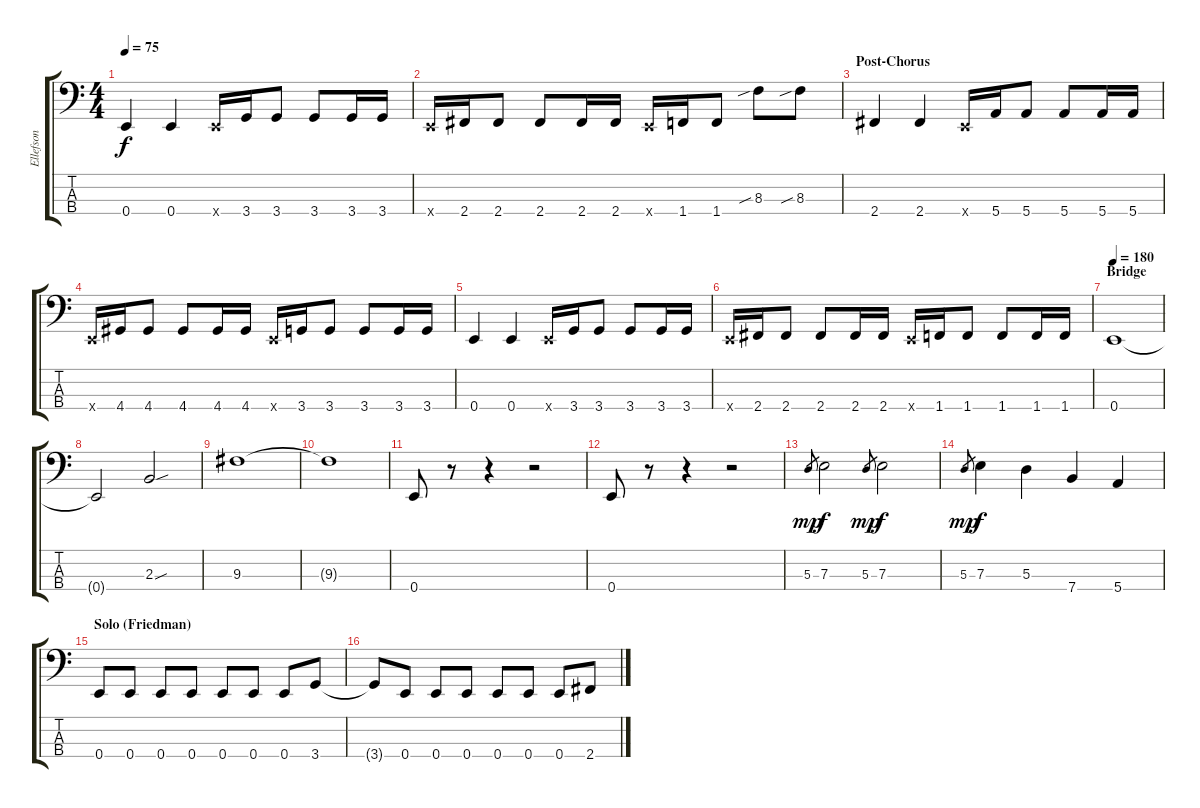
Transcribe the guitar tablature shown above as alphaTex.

\track ("Ellefson" "Ellefson") {instrument electricbassfinger}
\staff {score tabs}
\tuning (G2 D2 A1 E1) {hide}
\ts (4 4)
\tempo 75
\clef f4
\ks c
0.4.4{dy f} 0.4.4 0.4{x}.16 3.4.16 3.4.8 3.4.8 3.4.16 3.4.16 |
0.4{x}.16 2.4.16 2.4.8 2.4.8 2.4.16 2.4.16 0.4{x}.16 1.4.16 1.4.8 8.3{sib}.8 8.3{sib}.8 |
\section ("" "Post-Chorus")
2.4.4 2.4.4 0.4{x}.16 5.4.16 5.4.8 5.4.8 5.4.16 5.4.16 |
0.4{x}.16 4.4.16 4.4.8 4.4.8 4.4.16 4.4.16 0.4{x}.16 3.4.16 3.4.8 3.4.8 3.4.16 3.4.16 |
0.4.4 0.4.4 0.4{x}.16 3.4.16 3.4.8 3.4.8 3.4.16 3.4.16 |
0.4{x}.16 2.4.16 2.4.8 2.4.8 2.4.16 2.4.16 0.4{x}.16 1.4.16 1.4.8 1.4.8 1.4.16 1.4.16 |
\section ("" "Bridge")
\tempo 180
0.4.1 |
0.4{t}.2 2.3{sou}.2 |
9.3.1 |
9.3{t}.1 |
0.4.8 r.8 r.4 r.2 |
0.4.8 r.8 r.4 r.2 |
5.3.8{gr dy mp} 7.3.2{dy f} 5.3.8{gr dy mp} 7.3.2{dy f} |
5.3.8{gr dy mp} 7.3.4{dy f} 5.3.4 7.4.4 5.4.4 |
\section ("" "Solo (Friedman)")
0.4.8 0.4.8 0.4.8 0.4.8 0.4.8 0.4.8 0.4.8 3.4.8 |
3.4{t}.8 0.4.8 0.4.8 0.4.8 0.4.8 0.4.8 0.4.8 2.4.8
